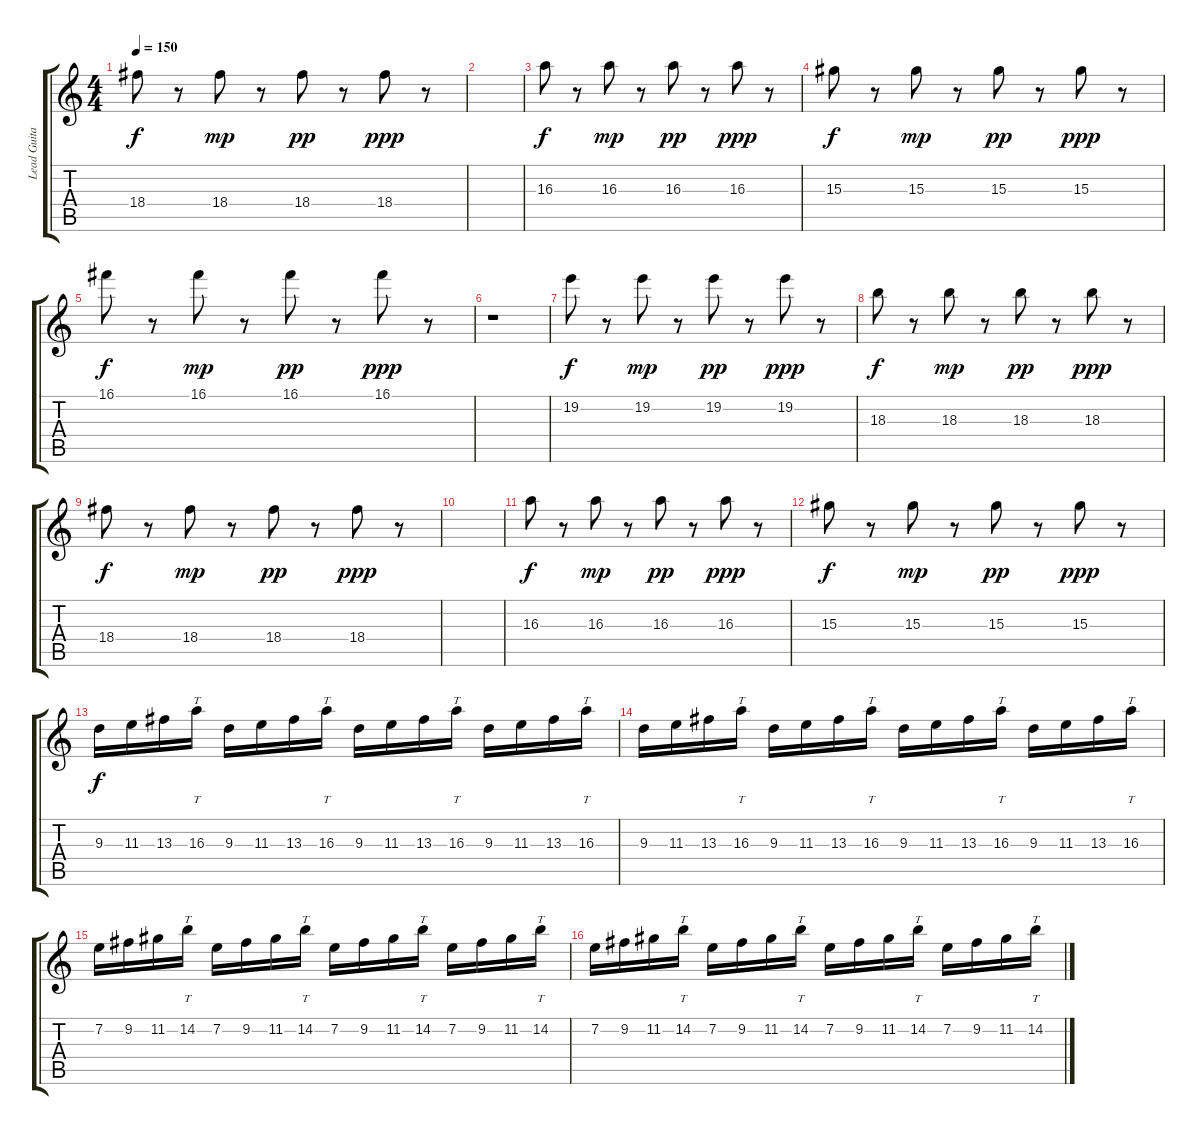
\track ("Lead Guitar (Drop C)" "Lead Guita") {instrument distortionguitar}
\staff {score tabs}
\tuning (D4 A3 F3 C3 G2 C2) {hide}
\ts (4 4)
\tempo 150
\clef g2
\ks c
18.4.8{dy f} r.8 18.4.8{dy mp} r.8 18.4.8{dy pp} r.8 18.4.8{dy ppp} r.8 |
|
16.3.8{dy f} r.8 16.3.8{dy mp} r.8 16.3.8{dy pp} r.8 16.3.8{dy ppp} r.8 |
15.3.8{dy f} r.8 15.3.8{dy mp} r.8 15.3.8{dy pp} r.8 15.3.8{dy ppp} r.8 |
16.1.8{dy f} r.8 16.1.8{dy mp} r.8 16.1.8{dy pp} r.8 16.1.8{dy ppp} r.8 |
r.1 |
19.2.8{dy f} r.8 19.2.8{dy mp} r.8 19.2.8{dy pp} r.8 19.2.8{dy ppp} r.8 |
18.3.8{dy f} r.8 18.3.8{dy mp} r.8 18.3.8{dy pp} r.8 18.3.8{dy ppp} r.8 |
18.4.8{dy f} r.8 18.4.8{dy mp} r.8 18.4.8{dy pp} r.8 18.4.8{dy ppp} r.8 |
|
16.3.8{dy f} r.8 16.3.8{dy mp} r.8 16.3.8{dy pp} r.8 16.3.8{dy ppp} r.8 |
15.3.8{dy f} r.8 15.3.8{dy mp} r.8 15.3.8{dy pp} r.8 15.3.8{dy ppp} r.8 |
9.3.16{dy f} 11.3.16 13.3.16 16.3.16{tt} 9.3.16 11.3.16 13.3.16 16.3.16{tt} 9.3.16 11.3.16 13.3.16 16.3.16{tt} 9.3.16 11.3.16 13.3.16 16.3.16{tt} |
9.3.16 11.3.16 13.3.16 16.3.16{tt} 9.3.16 11.3.16 13.3.16 16.3.16{tt} 9.3.16 11.3.16 13.3.16 16.3.16{tt} 9.3.16 11.3.16 13.3.16 16.3.16{tt} |
7.2.16 9.2.16 11.2.16 14.2.16{tt} 7.2.16 9.2.16 11.2.16 14.2.16{tt} 7.2.16 9.2.16 11.2.16 14.2.16{tt} 7.2.16 9.2.16 11.2.16 14.2.16{tt} |
7.2.16 9.2.16 11.2.16 14.2.16{tt} 7.2.16 9.2.16 11.2.16 14.2.16{tt} 7.2.16 9.2.16 11.2.16 14.2.16{tt} 7.2.16 9.2.16 11.2.16 14.2.16{tt}
